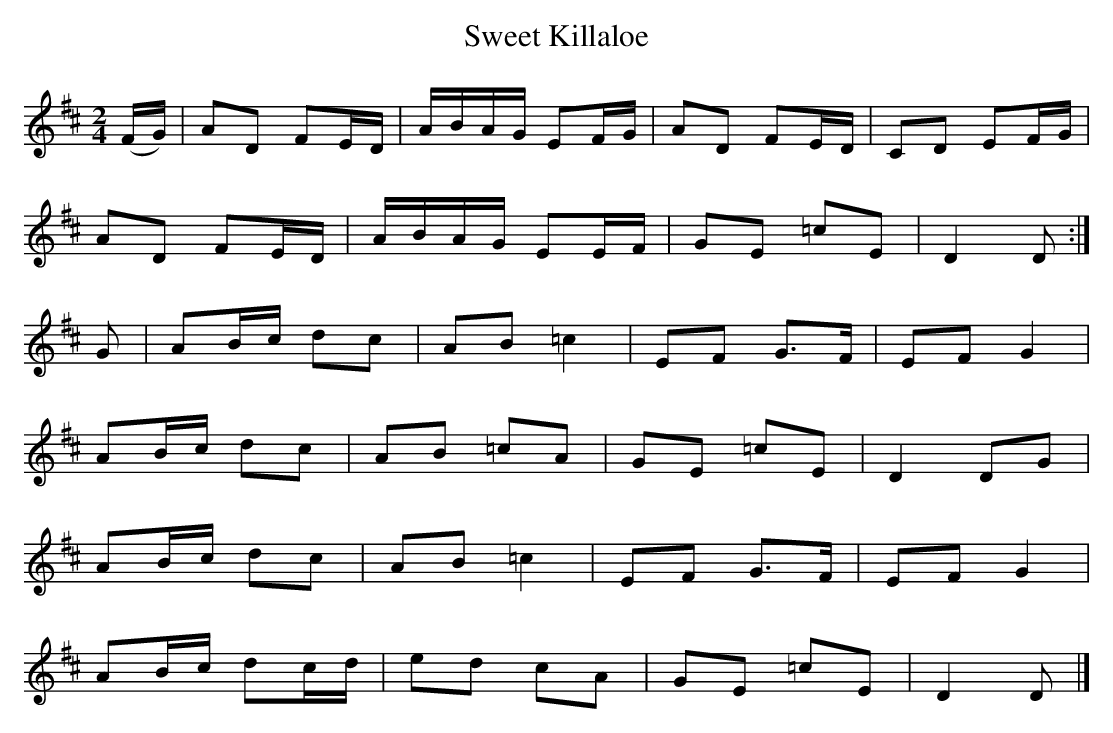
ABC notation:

X:1
T: Sweet Killaloe
M:2/4
L:1/16
K:D
(FG) | A2D2 F2ED | ABAG  E2FG | A2D2  F2ED | C2D2 E2FG |
       A2D2 F2ED | ABAG  E2EF | G2E2 =c2E2 | D4   D2  :|
 G2  | A2Bc d2c2 | A2B2 =c4   | E2F2  G3F  | E2F2 G4   |
       A2Bc d2c2 | A2B2 =c2A2 | G2E2 =c2E2 | D4   D2G2 |
       A2Bc d2c2 | A2B2 =c4   | E2F2  G3F  | E2F2 G4   |
       A2Bc d2cd | e2d2  c2A2 | G2E2 =c2E2 | D4   D2   |]
